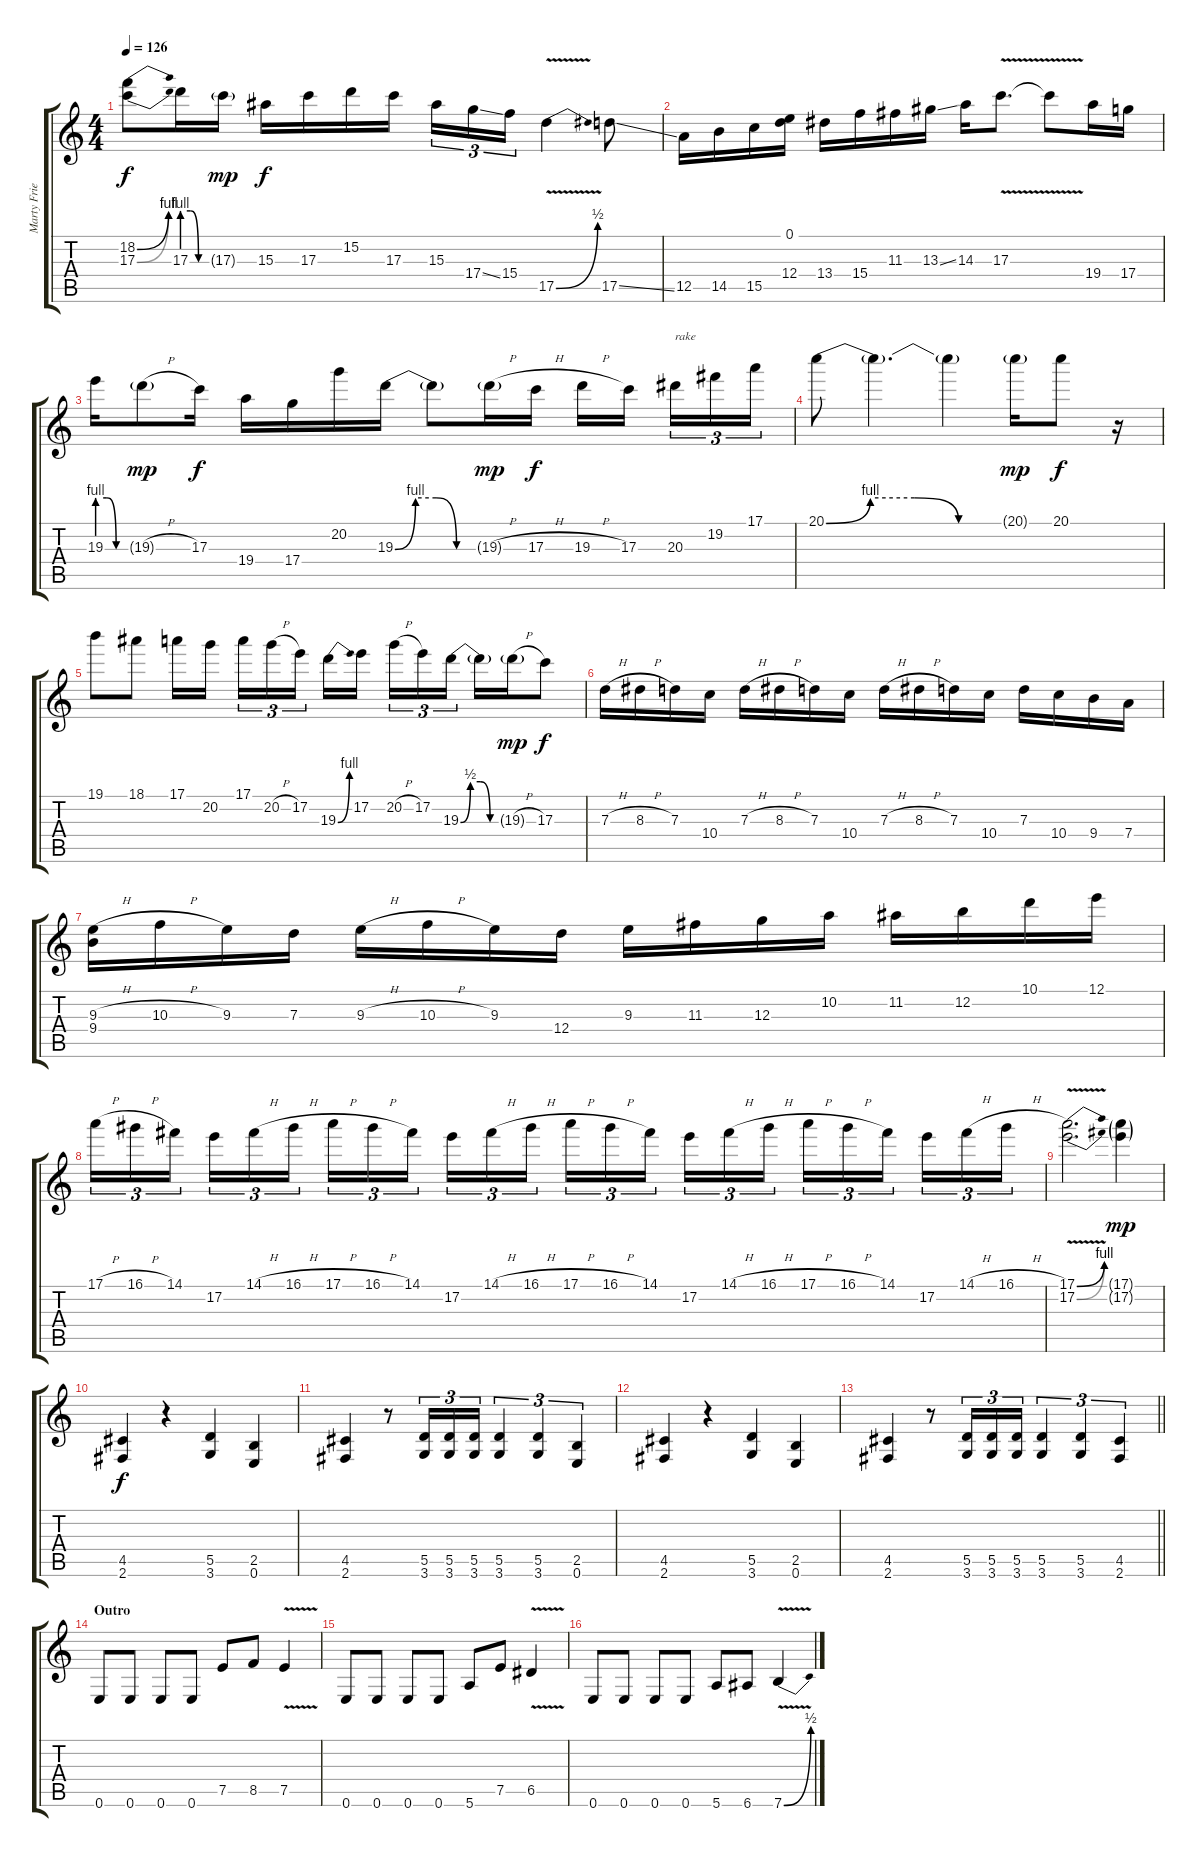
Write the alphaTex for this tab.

\track ("Marty Friedman" "Marty Frie") {instrument overdrivenguitar}
\staff {score tabs}
\tuning (E4 B3 G3 D3 A2 E2) {hide}
\ts (4 4)
\tempo 126
\clef g2
\ks c
(18.2{be (bend 0 0 60 4)} 17.3{be (bend 0 0 60 4)}).8{dy f} 17.3{be (custom 0 4 20 4 40 0 60 0)}.16 17.3{g}.16{dy mp} 15.3.16{dy f} 17.3.16 15.2.16 17.3.16 15.3.16{tu (3 2)} 17.4{ss}.16{tu (3 2)} 15.4.16{tu (3 2)} 17.5{be (bend 0 0 60 2) v}.4 17.5{ss}.8 |
12.5.16 14.5.16 15.5.16 (0.1{t} 12.4).16 13.4.16 15.4.16 11.3.16 13.3{ss}.16 14.3.16 17.3{v}.8{d} 17.3{t}.8 19.4.16 17.4.16 |
19.3{be (custom 0 4 20 4 40 0 60 0)}.16 19.3{h g}.8{dy mp} 17.3.16{dy f} 19.4.16 17.4.16 20.2.16 19.3{be (custom 0 0 15 4 30 4 45 0 60 0)}.16 19.3{t}.8 19.3{h g}.16{dy mp} 17.3{h}.16{dy f} 19.3{h}.16 17.3.16{beam splitsecondary} 20.3.16{tu (3 2) txt "rake"} 19.2.16{tu (3 2)} 17.1.16{tu (3 2)} |
20.1{be (custom 0 0 15 4 30 4 45 0 60 0)}.8 20.1{t}.4{d} 20.1{t}.4 20.1{g}.16{dy mp} 20.1.8{dy f} r.16 |
19.1.8 18.1.8 17.1.16 20.2.16{beam splitsecondary} 17.1.16{tu (3 2)} 20.2{h}.16{tu (3 2)} 17.2.16{tu (3 2)} 19.3{be (bend 0 0 60 4)}.16 17.2.16{beam splitsecondary} 20.2{h}.16{tu (3 2)} 17.2.16{tu (3 2)} 19.3{be (custom 0 0 15 2 30 2 45 0 60 0)}.16{tu (3 2)} 19.3{t}.16 19.3{h g}.16{dy mp} 17.3.8{dy f} |
7.3{h}.16 8.3{h}.16 7.3.16 10.4.16 7.3{h}.16 8.3{h}.16 7.3.16 10.4.16 7.3{h}.16 8.3{h}.16 7.3.16 10.4.16 7.3.16 10.4.16 9.4.16 7.4.16 |
(9.3{h} 9.4).16 10.3{h}.16 9.3.16 7.3.16 9.3{h}.16 10.3{h}.16 9.3.16 12.4.16 9.3.16 11.3.16 12.3.16 10.2.16 11.2.16 12.2.16 10.1.16 12.1.16 |
17.1{h}.16{tu (3 2)} 16.1{h}.16{tu (3 2)} 14.1.16{tu (3 2) beam splitsecondary} 17.2.16{tu (3 2)} 14.1{h}.16{tu (3 2)} 16.1{h}.16{tu (3 2)} 17.1{h}.16{tu (3 2)} 16.1{h}.16{tu (3 2)} 14.1.16{tu (3 2) beam splitsecondary} 17.2.16{tu (3 2)} 14.1{h}.16{tu (3 2)} 16.1{h}.16{tu (3 2)} 17.1{h}.16{tu (3 2)} 16.1{h}.16{tu (3 2)} 14.1.16{tu (3 2) beam splitsecondary} 17.2.16{tu (3 2)} 14.1{h}.16{tu (3 2)} 16.1{h}.16{tu (3 2)} 17.1{h}.16{tu (3 2)} 16.1{h}.16{tu (3 2)} 14.1.16{tu (3 2) beam splitsecondary} 17.2.16{tu (3 2)} 14.1{h}.16{tu (3 2)} 16.1{h}.16{tu (3 2)} |
(17.1{be (bend 0 0 60 4) v} 17.2{be (bend 0 0 60 4) v}).2{d} (17.1{g} 17.2{g}).4{dy mp} |
(4.5 2.6).4{dy f} r.4 (5.5 3.6).4 (2.5 0.6).4 |
(4.5 2.6).4 r.8 (5.5 3.6).16{tu (3 2)} (5.5 3.6).16{tu (3 2)} (5.5 3.6).16{tu (3 2)} (5.5 3.6).4{tu (3 2)} (5.5 3.6).4{tu (3 2)} (2.5 0.6).4{tu (3 2)} |
(4.5 2.6).4 r.4 (5.5 3.6).4 (2.5 0.6).4 |
\barLineRight lightlight
(4.5 2.6).4 r.8 (5.5 3.6).16{tu (3 2)} (5.5 3.6).16{tu (3 2)} (5.5 3.6).16{tu (3 2)} (5.5 3.6).4{tu (3 2)} (5.5 3.6).4{tu (3 2)} (4.5 2.6).4{tu (3 2)} |
\section ("" "Outro")
0.6.8 0.6.8 0.6.8 0.6.8 7.5.8 8.5.8 7.5{v}.4 |
0.6.8 0.6.8 0.6.8 0.6.8 5.6.8 7.5.8 6.5{v}.4 |
0.6.8 0.6.8 0.6.8 0.6.8 5.6.8 6.6.8 7.6{be (bend 0 0 60 2) v}.4
